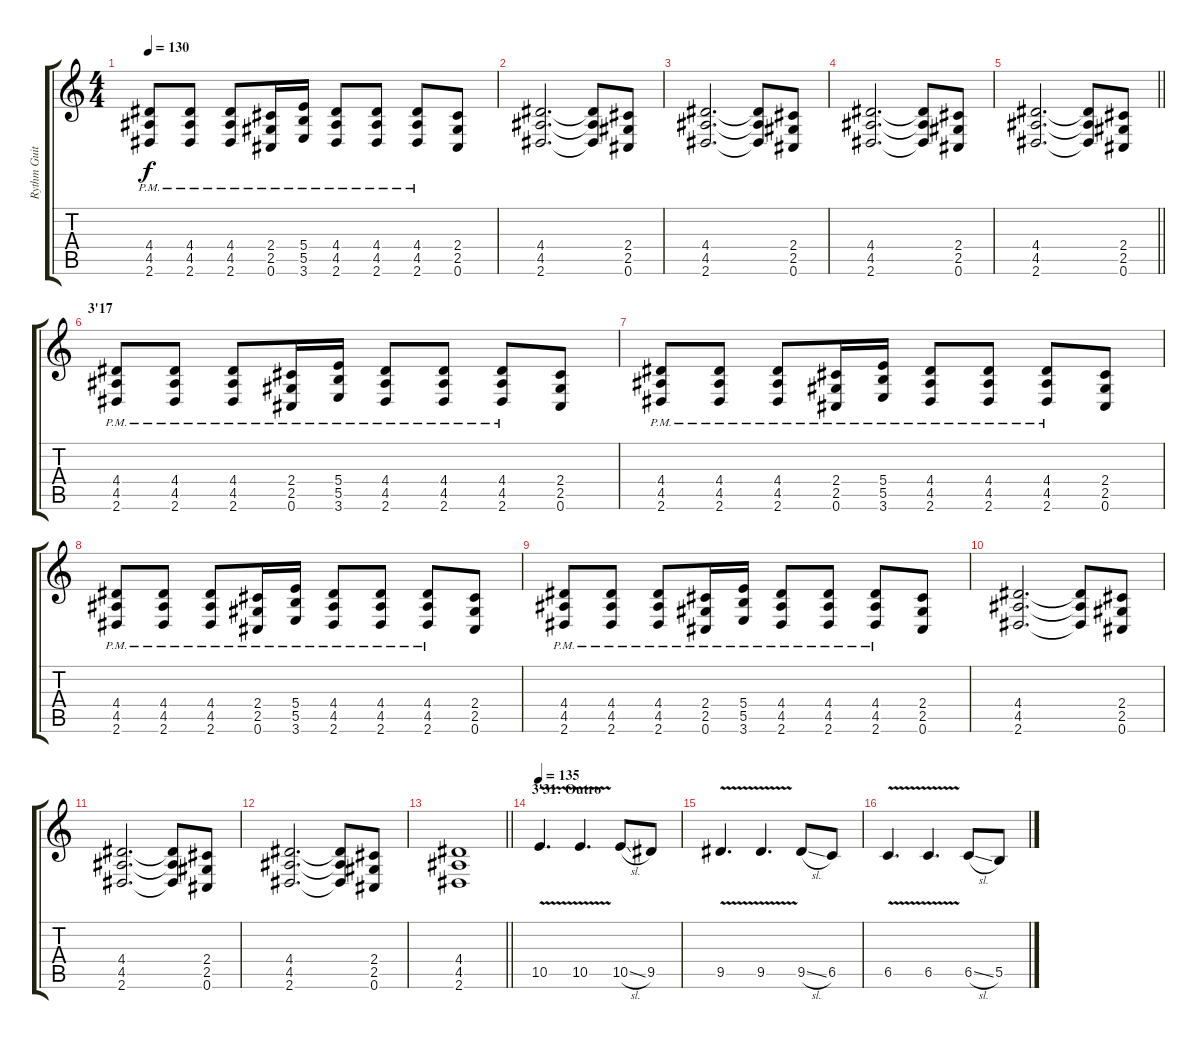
\track ("Rythm Guitar" "Rythm Guit") {instrument distortionguitar}
\staff {score tabs}
\tuning (Db4 Ab3 E3 B2 Gb2 Db2) {hide}
\ts (4 4)
\tempo 130
\clef g2
\ks c
(4.4{pm} 4.5{pm} 2.6{pm}).8{dy f} (4.4{pm} 4.5{pm} 2.6{pm}).8 (4.4{pm} 4.5{pm} 2.6{pm}).8 (2.4{pm} 2.5{pm} 0.6{pm}).16 (5.4{pm} 5.5{pm} 3.6{pm}).16 (4.4{pm} 4.5{pm} 2.6{pm}).8 (4.4{pm} 4.5{pm} 2.6{pm}).8 (4.4{pm} 4.5{pm} 2.6{pm}).8 (2.4 2.5 0.6).8 |
(4.4 4.5 2.6).2{d} (4.4{t} 4.5{t} 2.6{t}).8 (2.4 2.5 0.6).8 |
(4.4 4.5 2.6).2{d} (4.4{t} 4.5{t} 2.6{t}).8 (2.4 2.5 0.6).8 |
(4.4 4.5 2.6).2{d} (4.4{t} 4.5{t} 2.6{t}).8 (2.4 2.5 0.6).8 |
\barLineRight lightlight
(4.4 4.5 2.6).2{d} (4.4{t} 4.5{t} 2.6{t}).8 (2.4 2.5 0.6).8 |
\section ("" "3'17")
(4.4{pm} 4.5{pm} 2.6{pm}).8 (4.4{pm} 4.5{pm} 2.6{pm}).8 (4.4{pm} 4.5{pm} 2.6{pm}).8 (2.4{pm} 2.5{pm} 0.6{pm}).16 (5.4{pm} 5.5{pm} 3.6{pm}).16 (4.4{pm} 4.5{pm} 2.6{pm}).8 (4.4{pm} 4.5{pm} 2.6{pm}).8 (4.4{pm} 4.5{pm} 2.6{pm}).8 (2.4 2.5 0.6).8 |
(4.4{pm} 4.5{pm} 2.6{pm}).8 (4.4{pm} 4.5{pm} 2.6{pm}).8 (4.4{pm} 4.5{pm} 2.6{pm}).8 (2.4{pm} 2.5{pm} 0.6{pm}).16 (5.4{pm} 5.5{pm} 3.6{pm}).16 (4.4{pm} 4.5{pm} 2.6{pm}).8 (4.4{pm} 4.5{pm} 2.6{pm}).8 (4.4{pm} 4.5{pm} 2.6{pm}).8 (2.4 2.5 0.6).8 |
(4.4{pm} 4.5{pm} 2.6{pm}).8 (4.4{pm} 4.5{pm} 2.6{pm}).8 (4.4{pm} 4.5{pm} 2.6{pm}).8 (2.4{pm} 2.5{pm} 0.6{pm}).16 (5.4{pm} 5.5{pm} 3.6{pm}).16 (4.4{pm} 4.5{pm} 2.6{pm}).8 (4.4{pm} 4.5{pm} 2.6{pm}).8 (4.4{pm} 4.5{pm} 2.6{pm}).8 (2.4 2.5 0.6).8 |
(4.4{pm} 4.5{pm} 2.6{pm}).8 (4.4{pm} 4.5{pm} 2.6{pm}).8 (4.4{pm} 4.5{pm} 2.6{pm}).8 (2.4{pm} 2.5{pm} 0.6{pm}).16 (5.4{pm} 5.5{pm} 3.6{pm}).16 (4.4{pm} 4.5{pm} 2.6{pm}).8 (4.4{pm} 4.5{pm} 2.6{pm}).8 (4.4{pm} 4.5{pm} 2.6{pm}).8 (2.4 2.5 0.6).8 |
(4.4 4.5 2.6).2{d} (4.4{t} 4.5{t} 2.6{t}).8 (2.4 2.5 0.6).8 |
(4.4 4.5 2.6).2{d} (4.4{t} 4.5{t} 2.6{t}).8 (2.4 2.5 0.6).8 |
(4.4 4.5 2.6).2{d} (4.4{t} 4.5{t} 2.6{t}).8 (2.4 2.5 0.6).8 |
\barLineRight lightlight
(4.4 4.5 2.6).1 |
\section ("" "3'31: Outro")
\tempo 135
10.5{v}.4{d balance 2} 10.5{v}.4{d} 10.5{sl}.8 9.5.8 |
9.5{v}.4{d} 9.5{v}.4{d} 9.5{sl}.8 6.5.8 |
6.5{v}.4{d} 6.5{v}.4{d} 6.5{sl}.8 5.5.8
